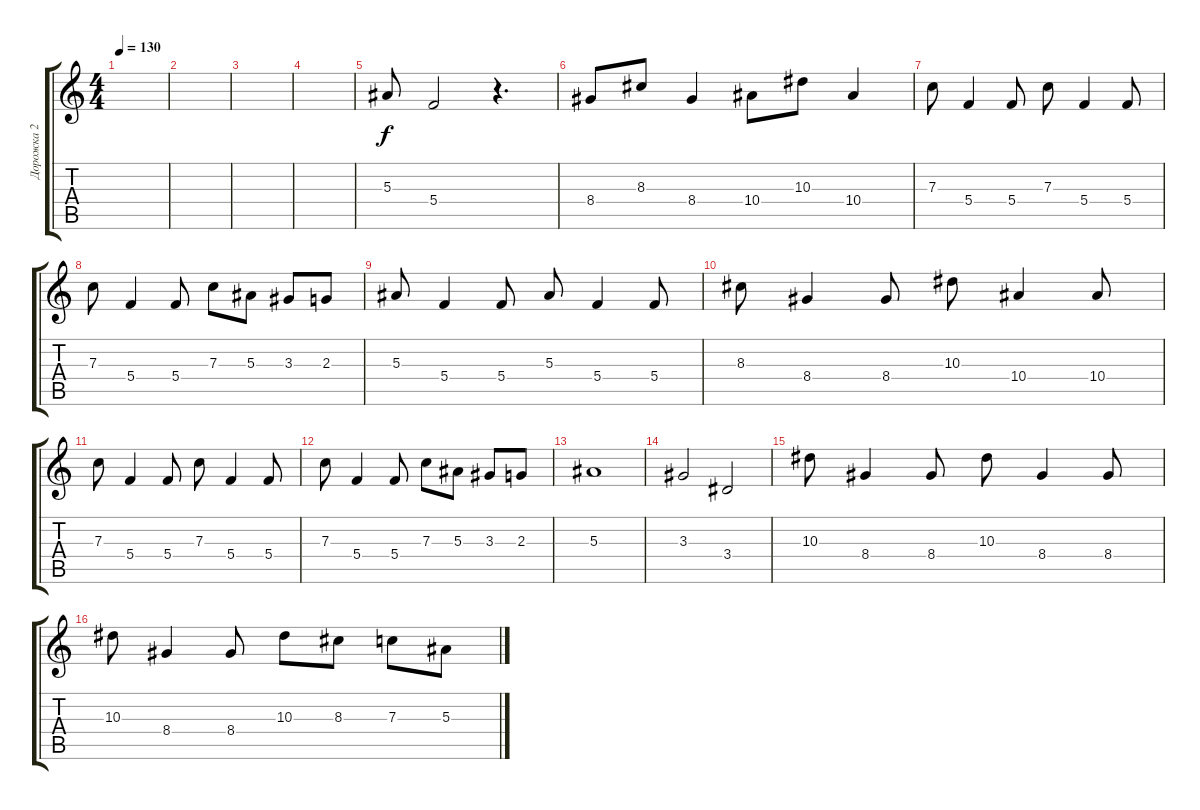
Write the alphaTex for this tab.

\track ("Дорожка 2" "Дорожка 2") {instrument overdrivenguitar}
\staff {score tabs}
\tuning (D4 A3 F3 C3 G2 D2) {hide}
\ts (4 4)
\tempo 130
\clef g2
\ks c
|
|
|
|
5.3.8 5.4.2 r.4{d} |
8.4.8 8.3.8 8.4.4 10.4.8 10.3.8 10.4.4 |
7.3.8 5.4.4 5.4.8 7.3.8 5.4.4 5.4.8 |
7.3.8 5.4.4 5.4.8 7.3.8 5.3.8 3.3.8 2.3.8 |
5.3.8 5.4.4 5.4.8 5.3.8 5.4.4 5.4.8 |
8.3.8 8.4.4 8.4.8 10.3.8 10.4.4 10.4.8 |
7.3.8 5.4.4 5.4.8 7.3.8 5.4.4 5.4.8 |
7.3.8 5.4.4 5.4.8 7.3.8 5.3.8 3.3.8 2.3.8 |
5.3.1 |
3.3.2 3.4.2 |
10.3.8 8.4.4 8.4.8 10.3.8 8.4.4 8.4.8 |
10.3.8 8.4.4 8.4.8 10.3.8 8.3.8 7.3.8 5.3.8
